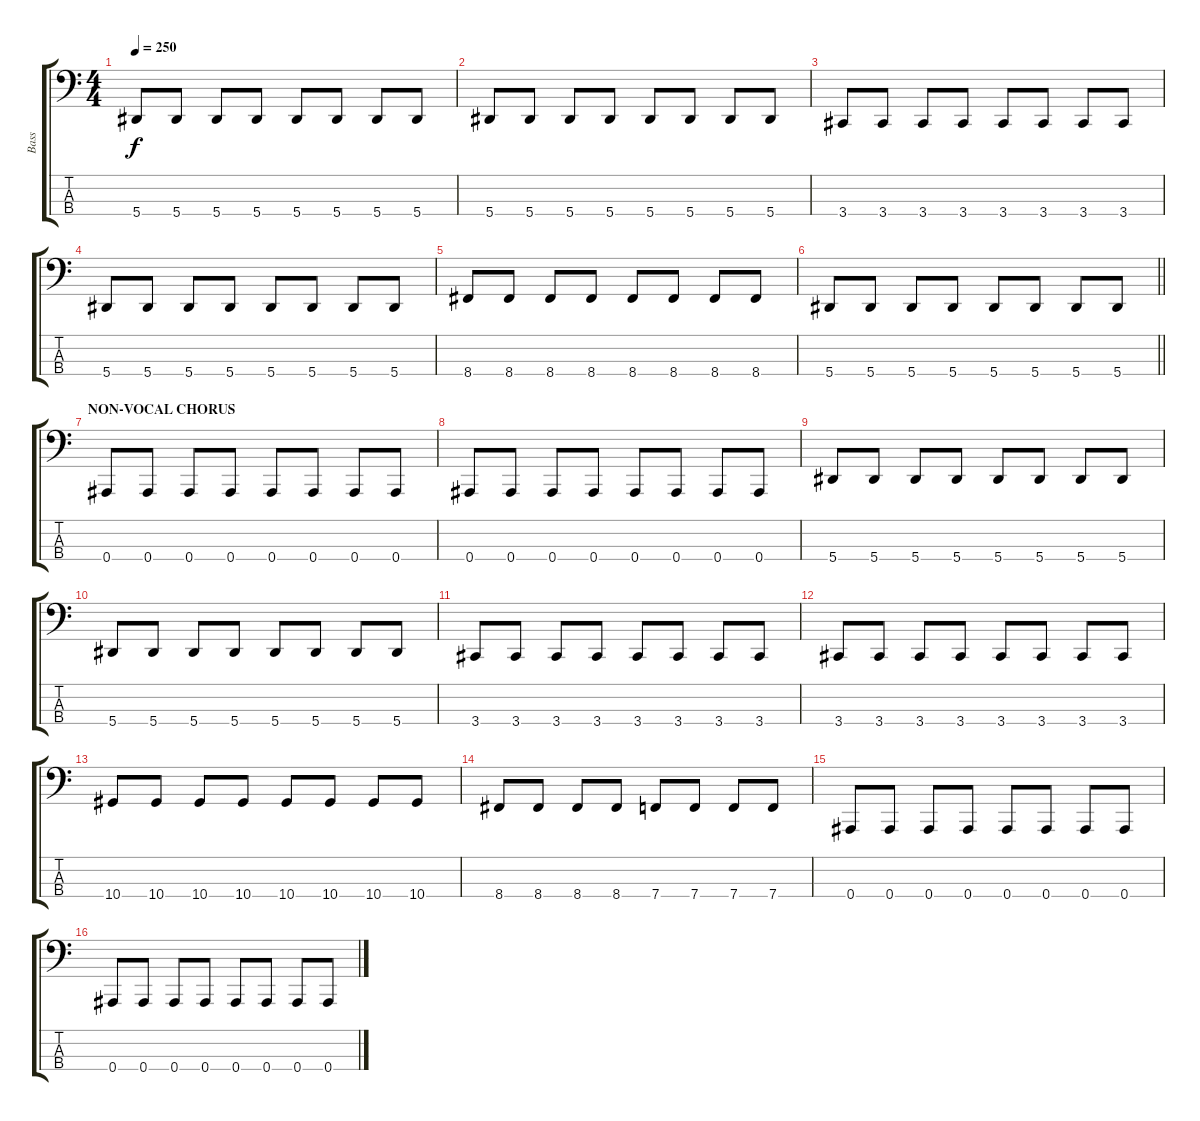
\track ("Bass" "Bass") {instrument electricbassfinger}
\staff {score tabs}
\tuning (Eb2 Bb1 F1 Bb0) {hide}
\ts (4 4)
\tempo 250
\clef f4
\ks c
5.4.8{dy f} 5.4.8 5.4.8 5.4.8 5.4.8 5.4.8 5.4.8 5.4.8 |
5.4.8 5.4.8 5.4.8 5.4.8 5.4.8 5.4.8 5.4.8 5.4.8 |
3.4.8 3.4.8 3.4.8 3.4.8 3.4.8 3.4.8 3.4.8 3.4.8 |
5.4.8 5.4.8 5.4.8 5.4.8 5.4.8 5.4.8 5.4.8 5.4.8 |
8.4.8 8.4.8 8.4.8 8.4.8 8.4.8 8.4.8 8.4.8 8.4.8 |
\barLineRight lightlight
5.4.8 5.4.8 5.4.8 5.4.8 5.4.8 5.4.8 5.4.8 5.4.8 |
\section ("" "NON-VOCAL CHORUS")
0.4.8 0.4.8 0.4.8 0.4.8 0.4.8 0.4.8 0.4.8 0.4.8 |
0.4.8 0.4.8 0.4.8 0.4.8 0.4.8 0.4.8 0.4.8 0.4.8 |
5.4.8 5.4.8 5.4.8 5.4.8 5.4.8 5.4.8 5.4.8 5.4.8 |
5.4.8 5.4.8 5.4.8 5.4.8 5.4.8 5.4.8 5.4.8 5.4.8 |
3.4.8 3.4.8 3.4.8 3.4.8 3.4.8 3.4.8 3.4.8 3.4.8 |
3.4.8 3.4.8 3.4.8 3.4.8 3.4.8 3.4.8 3.4.8 3.4.8 |
10.4.8 10.4.8 10.4.8 10.4.8 10.4.8 10.4.8 10.4.8 10.4.8 |
8.4.8 8.4.8 8.4.8 8.4.8 7.4.8 7.4.8 7.4.8 7.4.8 |
0.4.8 0.4.8 0.4.8 0.4.8 0.4.8 0.4.8 0.4.8 0.4.8 |
0.4.8 0.4.8 0.4.8 0.4.8 0.4.8 0.4.8 0.4.8 0.4.8
